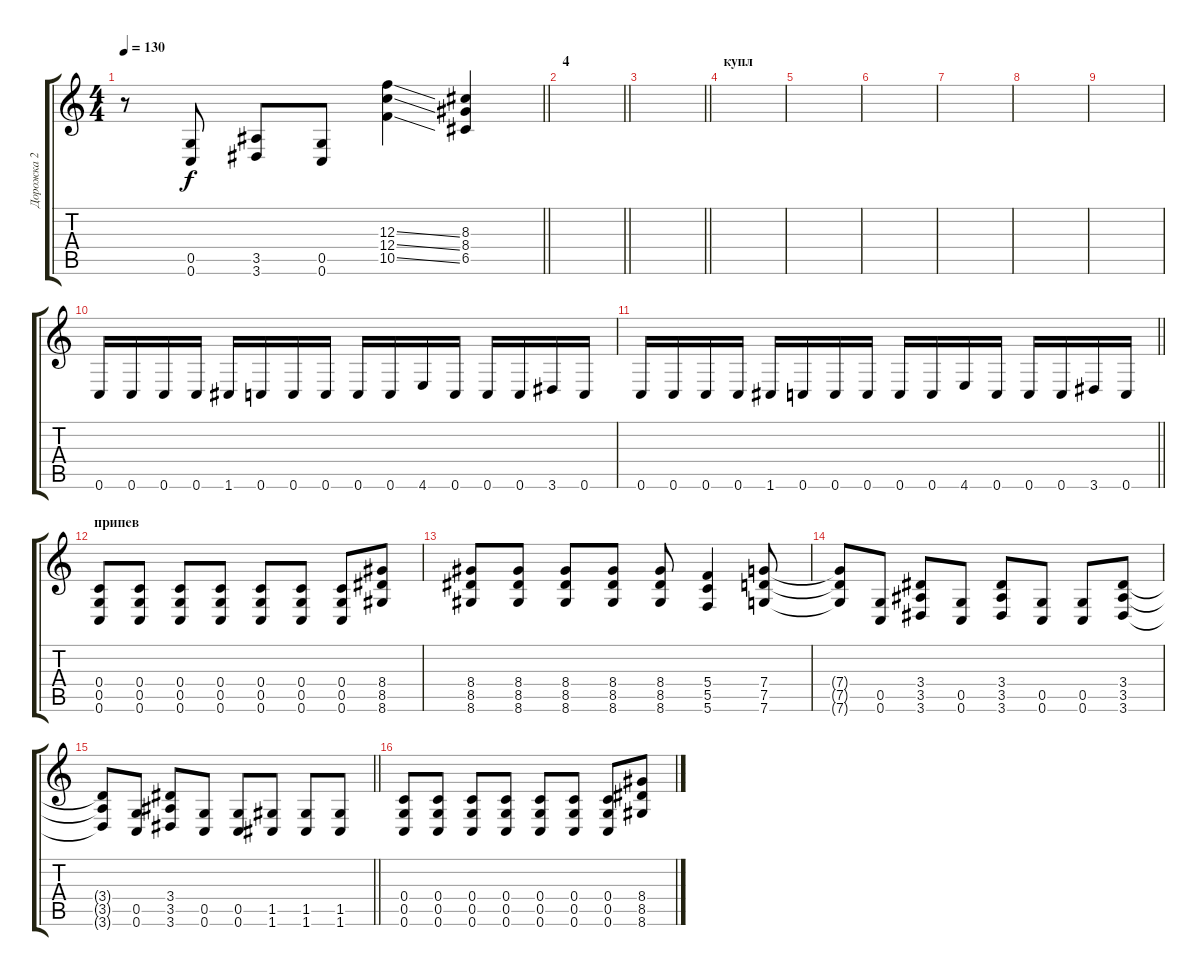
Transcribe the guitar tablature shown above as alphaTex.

\track ("Дорожка 2" "Дорожка 2") {instrument acousticguitarsteel}
\staff {score tabs}
\tuning (D4 A3 F3 C3 G2 C2) {hide}
\ts (4 4)
\tempo 130
\clef g2
\barLineRight lightlight
\ks c
r.8{dy f} (0.5 0.6).8 (3.5 3.6).8 (0.5 0.6).8 (12.3{ss} 12.4{ss} 10.5{ss}).4 (8.3 8.4 6.5).4 |
\section ("" "4")
\barLineRight lightlight
|
\barLineRight lightlight
|
\section ("" "купл")
|
|
|
|
|
|
0.6.16 0.6.16 0.6.16 0.6.16 1.6.16 0.6.16 0.6.16 0.6.16 0.6.16 0.6.16 4.6.16 0.6.16 0.6.16 0.6.16 3.6.16 0.6.16 |
\barLineRight lightlight
0.6.16 0.6.16 0.6.16 0.6.16 1.6.16 0.6.16 0.6.16 0.6.16 0.6.16 0.6.16 4.6.16 0.6.16 0.6.16 0.6.16 3.6.16 0.6.16 |
\section ("" "припев")
(0.4 0.5 0.6).8 (0.4 0.5 0.6).8 (0.4 0.5 0.6).8 (0.4 0.5 0.6).8 (0.4 0.5 0.6).8 (0.4 0.5 0.6).8 (0.4 0.5 0.6).8 (8.4 8.5 8.6).8 |
(8.4 8.5 8.6).8 (8.4 8.5 8.6).8 (8.4 8.5 8.6).8 (8.4 8.5 8.6).8 (8.4 8.5 8.6).8 (5.4 5.5 5.6).4 (7.4 7.5 7.6).8 |
(7.4{t} 7.5{t} 7.6{t}).8 (0.5 0.6).8 (3.4 3.5 3.6).8 (0.5 0.6).8 (3.4 3.5 3.6).8 (0.5 0.6).8 (0.5 0.6).8 (3.4 3.5 3.6).8 |
\barLineRight lightlight
(3.4{t} 3.5{t} 3.6{t}).8 (0.5 0.6).8 (3.4 3.5 3.6).8 (0.5 0.6).8 (0.5 0.6).8 (1.5 1.6).8 (1.5 1.6).8 (1.5 1.6).8 |
(0.4 0.5 0.6).8 (0.4 0.5 0.6).8 (0.4 0.5 0.6).8 (0.4 0.5 0.6).8 (0.4 0.5 0.6).8 (0.4 0.5 0.6).8 (0.4 0.5 0.6).8 (8.4 8.5 8.6).8
